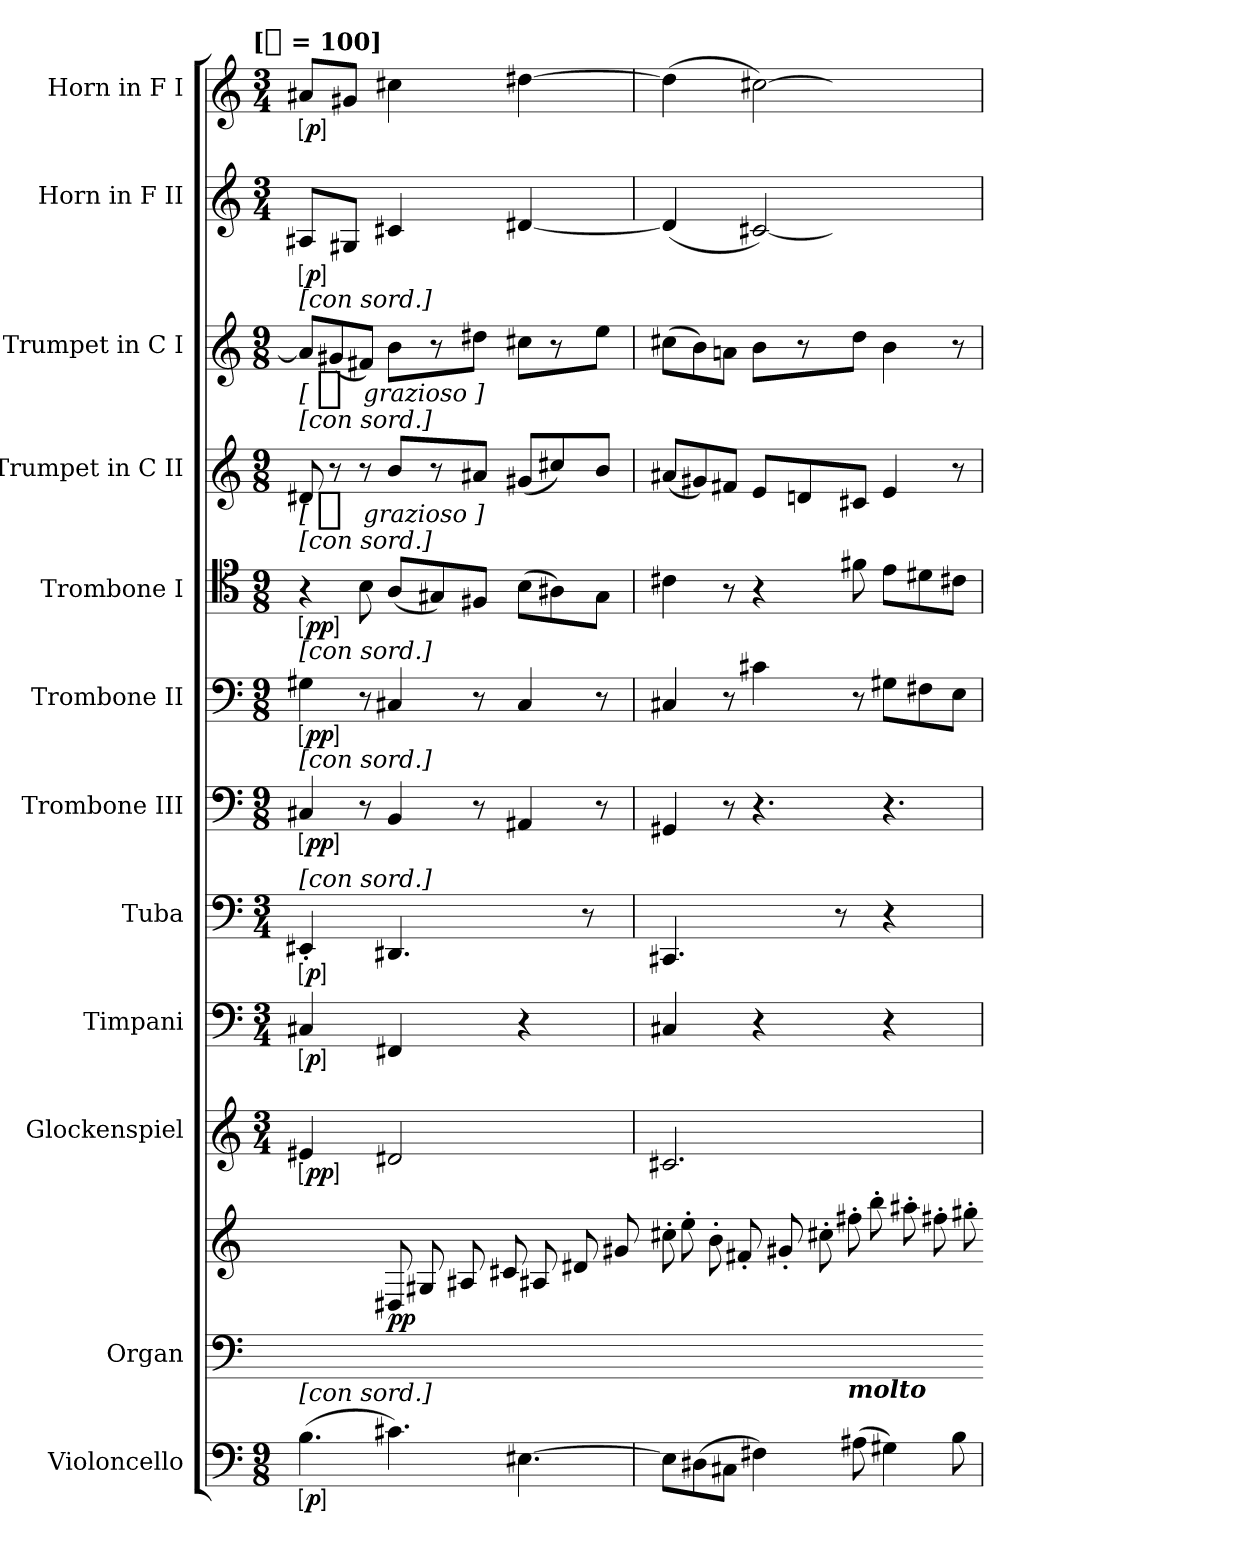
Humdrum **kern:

**kern	**dynam	**kern	**kern	**dynam	**kern	**dynam	**kern	**dynam	**kern	**dynam	**kern	**dynam	**kern	**dynam	**kern	**dynam	**kern	**dynam	**kern	**dynam	**kern	**dynam	**kern	**dynam
*part12	*part12	*part11	*part11	*part11	*part10	*part10	*part9	*part9	*part8	*part8	*part7	*part7	*part6	*part6	*part5	*part5	*part4	*part4	*part3	*part3	*part2	*part2	*part1	*part1
*staff13	*staff13	*staff12	*staff11	*staff11/12	*staff10	*staff10	*staff9	*staff9	*staff8	*staff8	*staff7	*staff7	*staff6	*staff6	*staff5	*staff5	*staff4	*staff4	*staff3	*staff3	*staff2	*staff2	*staff1	*staff1
*I"Violoncello	*	*I"Organ	*	*	*I"Glockenspiel	*	*I"Timpani	*	*I"Tuba	*	*I"Trombone III	*	*I"Trombone II	*	*I"Trombone I	*	*I"Trumpet in C II	*	*I"Trumpet in C I	*	*I"Horn in F II	*	*I"Horn in F I	*
*I'Vc.	*	*I'Org.	*	*	*I'Glock.	*	*I'Timp.	*	*I'Tba.	*	*I'Tbn.	*	*I'Tbn.	*	*I'Tbn.	*	*I'Tpt.	*	*I'Tpt.	*	*I'Hn.	*	*I'Hn.	*
*clefF4	*	*clefF4	*clefG2	*	*clefG2	*	*clefF4	*	*clefF4	*	*clefF4	*	*clefF4	*	*clefC4	*	*clefG2	*	*clefG2	*	*clefG2	*	*clefG2	*
*	*	*	*	*	*ITrd-14c-24	*	*	*	*	*	*	*	*	*	*	*	*ITrd1c2	*	*ITrd1c2	*	*ITrd4c7	*	*ITrd4c7	*
*k[]	*	*k[]	*k[]	*	*k[]	*	*k[]	*	*k[]	*	*k[]	*	*k[]	*	*k[]	*	*k[b-e-]	*	*k[b-e-]	*	*k[b-]	*	*k[b-]	*
!!LO:TX:omd:t=[[quarter] = 100]
*M9/8	*	*	*	*	*M3/4	*	*M3/4	*	*M3/4	*	*M9/8	*	*M9/8	*	*M9/8	*	*M9/8	*	*M9/8	*	*M3/4	*	*M3/4	*
*MM100	*	*MM100	*MM100	*	*MM100	*	*MM100	*	*MM100	*	*MM100	*	*MM100	*	*MM100	*	*MM100	*	*MM100	*	*MM100	*	*MM100	*
*Xtuplet	*	*Xtuplet	*	*	*	*	*	*	*	*	*Xtuplet	*	*Xtuplet	*	*Xtuplet	*	*Xtuplet	*	*Xtuplet	*	*	*	*	*
=	=	=	=	=	=	=	=	=	=	=	=	=	=	=	=	=	=	=	=	=	=	=	=	=
!	!	!	!	!	!	!	!	!	!	!	!	!	!	!	!	!	!	!	!LO:TX:a:t=[con sord.]	!	!	!	!	!
!	!	!	!	!	!	!	!	!	!	!	!	!	!	!	!	!	!LO:TX:a:t=[con sord.]	!	!	!	!	!	!	!
!	!	!	!	!	!	!	!	!	!	!	!	!	!	!	!LO:TX:a:t=[con sord.]	!	!	!	!	!	!	!	!	!
!	!	!	!	!	!	!	!	!	!	!	!	!	!LO:TX:a:t=[con sord.]	!	!	!	!	!	!	!	!	!	!	!
!	!	!	!	!	!	!	!	!	!	!	!LO:TX:a:t=[con sord.]	!	!	!	!	!	!	!	!	!	!	!	!	!
!	!	!	!	!	!	!	!	!	!LO:TX:a:t=[con sord.]	!	!	!	!	!	!	!	!	!	!	!	!	!	!	!
!LO:TX:a:t=[con sord.]	!	!	!	!	!	!	!	!	!	!	!	!	!	!	!	!	!	!	!	!	!	!	!	!
!	!LO:DY:ed=brack	!	!	!	!	!LO:DY:ed=brack	!	!LO:DY:ed=brack	!	!LO:DY:ed=brack	!	!LO:DY:ed=brack	!	!LO:DY:ed=brack	!	!LO:DY:ed=brack	!	!LO:DY:t=[ %s grazioso ]	!	!LO:DY:t=[ %s grazioso ]	!	!LO:DY:ed=brack	!	!LO:DY:ed=brack
*	*	*^	*	*	*	*	*	*	*	*	*	*	*	*	*	*	*	*	*	*	*	*	*	*
(6.Bi	p	4%3ryy	4ryy	4ryy	.	4eee#Xj	pp	4C#Xj	p	4EE#X'j	p	6C#Xi	pp	6G#Xi	pp	6r	pp	12c#XZ	p	12g#ViL]	p	8D#XjL	p	8d#XjL	p
.	.	.	.	.	.	.	.	.	.	.	.	.	.	.	.	.	.	12r	.	(12f#Xi	.	.	.	.	.
.	.	.	.	.	.	.	.	.	.	.	.	.	.	.	.	.	.	.	.	.	.	8C#XjJ	.	8c#XjJ	.
.	.	.	.	.	.	.	.	.	.	.	.	12r	.	12r	.	12Bi	.	12r	.	12eniJ)	.	.	.	.	.
*	*	*	*	*Xtuplet	*	*	*	*	*	*	*	*	*	*	*	*	*	*	*	*	*	*	*	*	*
6.c#Xi)	.	.	2ryy	14D#XN	pp	2ddd#Xj	.	4FF#Xj	.	4.DD#Xj	.	6BBi	.	6C#Xi	.	(12AiL	.	12aiL	.	12aiL	.	4F#Xj	.	4f#Xj	.
.	.	.	.	14G#XN	.	.	.	.	.	.	.	.	.	.	.	.	.	.	.	.	.	.	.	.	.
.	.	.	.	.	.	.	.	.	.	.	.	.	.	.	.	12G#Xi)	.	12r	.	12r	.	.	.	.	.
.	.	.	.	14A#XN	.	.	.	.	.	.	.	.	.	.	.	.	.	.	.	.	.	.	.	.	.
.	.	.	.	.	.	.	.	.	.	.	.	12r	.	12r	.	12F#XiJ	.	12g#XiJ	.	12cc#XiJ	.	.	.	.	.
.	.	.	.	14c#XN	.	.	.	.	.	.	.	.	.	.	.	.	.	.	.	.	.	.	.	.	.
[6.E#Xi	.	.	.	.	.	.	.	4r	.	.	.	6AA#Xi	.	6C#i	.	(12BiL	.	(12f#XiL	.	12bniL	.	[4G#XZ	.	[4g#XZ	.
.	.	.	.	14A#XN	.	.	.	.	.	.	.	.	.	.	.	.	.	.	.	.	.	.	.	.	.
.	.	.	.	.	.	.	.	.	.	.	.	.	.	.	.	12A#Xi)	.	12bni)	.	12r	.	.	.	.	.
.	.	.	.	14d#XN	.	.	.	.	.	.	.	.	.	.	.	.	.	.	.	.	.	.	.	.	.
.	.	.	.	.	.	.	.	.	.	8r	.	.	.	.	.	.	.	.	.	.	.	.	.	.	.
.	.	.	.	.	.	.	.	.	.	.	.	12r	.	12r	.	12G#iJ	.	12aiJ	.	12ddiJ	.	.	.	.	.
.	.	.	.	14g#XN	.	.	.	.	.	.	.	.	.	.	.	.	.	.	.	.	.	.	.	.	.
=1	=1	=1-	=1-	=1-	=1	=1	=1	=1	=1	=1	=1	=1	=1	=1	=1	=1	=1	=1	=1	=1	=1	=1	=1	=1	=1
12E#iL]	.	4%3ryy	11%4ryy	44%3cc#X'N	.	2.ccc#Xj	.	4C#Xj	.	4.CC#Xj	.	6GG#Xi	.	6C#Xi	.	6c#Xi	.	(12g#XiL	.	(12bniL	.	(4G#j]	.	(4g#j]	.
.	.	.	.	44%3ee'N	.	.	.	.	.	.	.	.	.	.	.	.	.	.	.	.	.	.	.	.	.
(12D#Xi	.	.	.	.	.	.	.	.	.	.	.	.	.	.	.	.	.	12f#Xi)	.	12ai)	.	.	.	.	.
.	.	.	.	44%3b'N	.	.	.	.	.	.	.	.	.	.	.	.	.	.	.	.	.	.	.	.	.
12C#XiJ	.	.	.	.	.	.	.	.	.	.	.	12r	.	12r	.	12r	.	12eniJ	.	12gniJ	.	.	.	.	.
.	.	.	.	44%3f#X'N	.	.	.	.	.	.	.	.	.	.	.	.	.	.	.	.	.	.	.	.	.
6F#Xi)	.	.	.	.	.	.	.	4r	.	.	.	6.r	.	6c#Xi	.	6r	.	12diL	.	12aiL	.	[2F#Xj)	.	[2f#Xj)	.
.	.	.	.	44%3g#X'N	.	.	.	.	.	.	.	.	.	.	.	.	.	.	.	.	.	.	.	.	.
.	.	.	.	.	.	.	.	.	.	.	.	.	.	.	.	.	.	12cni	.	12r	.	.	.	.	.
.	.	.	.	44%3cc#X'N	.	.	.	.	.	.	.	.	.	.	.	.	.	.	.	.	.	.	.	.	.
.	.	.	22ryy	.	.	.	.	.	.	.	.	.	.	.	.	.	.	.	.	.	.	.	.	.	.
.	.	.	.	.	.	.	.	.	.	8r	.	.	.	.	.	.	.	.	.	.	.	.	.	.	.
!	!	!	!LO:TX:b:Bi:t=molto	!	!	!	!	!	!	!	!	!	!	!	!	!	!	!	!	!	!	!	!	!	!
.	.	.	11%2...ryy	44%3ff#X'N	.	.	.	.	.	.	.	.	.	.	.	.	.	.	.	.	.	.	.	.	.
(12A#Xi	.	.	.	.	.	.	.	.	.	.	.	.	.	12r	.	12f#Xi	.	12BniJ	.	12cciJ	.	.	.	.	.
.	.	.	.	44%3bb'N	.	.	.	.	.	.	.	.	.	.	.	.	.	.	.	.	.	.	.	.	.
6G#Xi)	.	.	.	.	.	.	.	4r	.	4r	.	6.r	.	12G#XiL	.	12eiL	.	6di	.	6ai	.	.	.	.	.
.	.	.	.	44%3aa#X'N	.	.	.	.	.	.	.	.	.	.	.	.	.	.	.	.	.	.	.	.	.
.	.	.	.	.	.	.	.	.	.	.	.	.	.	12F#Xi	.	12d#Xi	.	.	.	.	.	.	.	.	.
.	.	.	.	44%3ff#X'N	.	.	.	.	.	.	.	.	.	.	.	.	.	.	.	.	.	.	.	.	.
12Bi	.	.	.	.	.	.	.	.	.	.	.	.	.	12EiJ	.	12c#XiJ	.	12r	.	12r	.	.	.	.	.
.	.	.	.	44%3gg#X'N	.	.	.	.	.	.	.	.	.	.	.	.	.	.	.	.	.	.	.	.	.
*	*	*v	*v	*	*	*	*	*	*	*	*	*	*	*	*	*	*	*	*	*	*	*	*	*	*
=	=	=-	=-	=	=	=	=	=	=	=	=	=	=	=	=	=	=	=	=	=	=	=	=	=
*-	*-	*-	*-	*-	*-	*-	*-	*-	*-	*-	*-	*-	*-	*-	*-	*-	*-	*-	*-	*-	*-	*-	*-	*-
